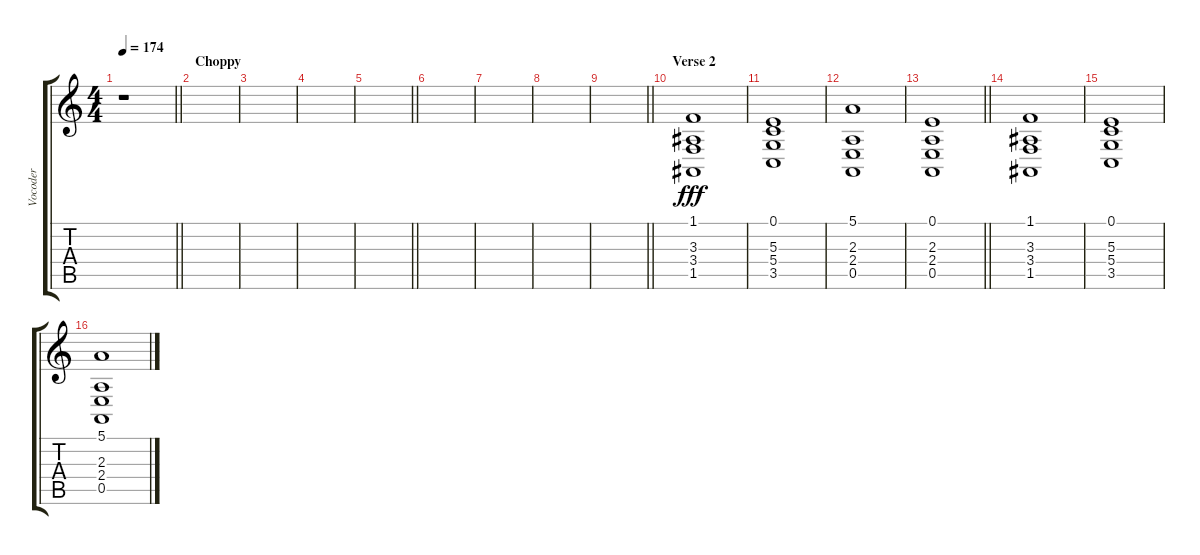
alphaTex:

\track ("Vocoder" "Vocoder") {instrument choiraahs}
\staff {score tabs}
\tuning (E4 B3 G3 D3 A2 D2) {hide}
\ts (4 4)
\tempo 174
\clef g2
\barLineRight lightlight
\ks c
r.1{dy fff} |
\section ("" "Choppy")
|
|
|
\barLineRight lightlight
|
|
|
|
\barLineRight lightlight
|
\section ("" "Verse 2")
(1.1 3.3 3.4 1.5).1 |
(0.1 5.3 5.4 3.5).1 |
(5.1 2.3 2.4 0.5).1 |
\barLineRight lightlight
(0.1 2.3 2.4 0.5).1 |
(1.1 3.3 3.4 1.5).1 |
(0.1 5.3 5.4 3.5).1 |
(5.1 2.3 2.4 0.5).1
